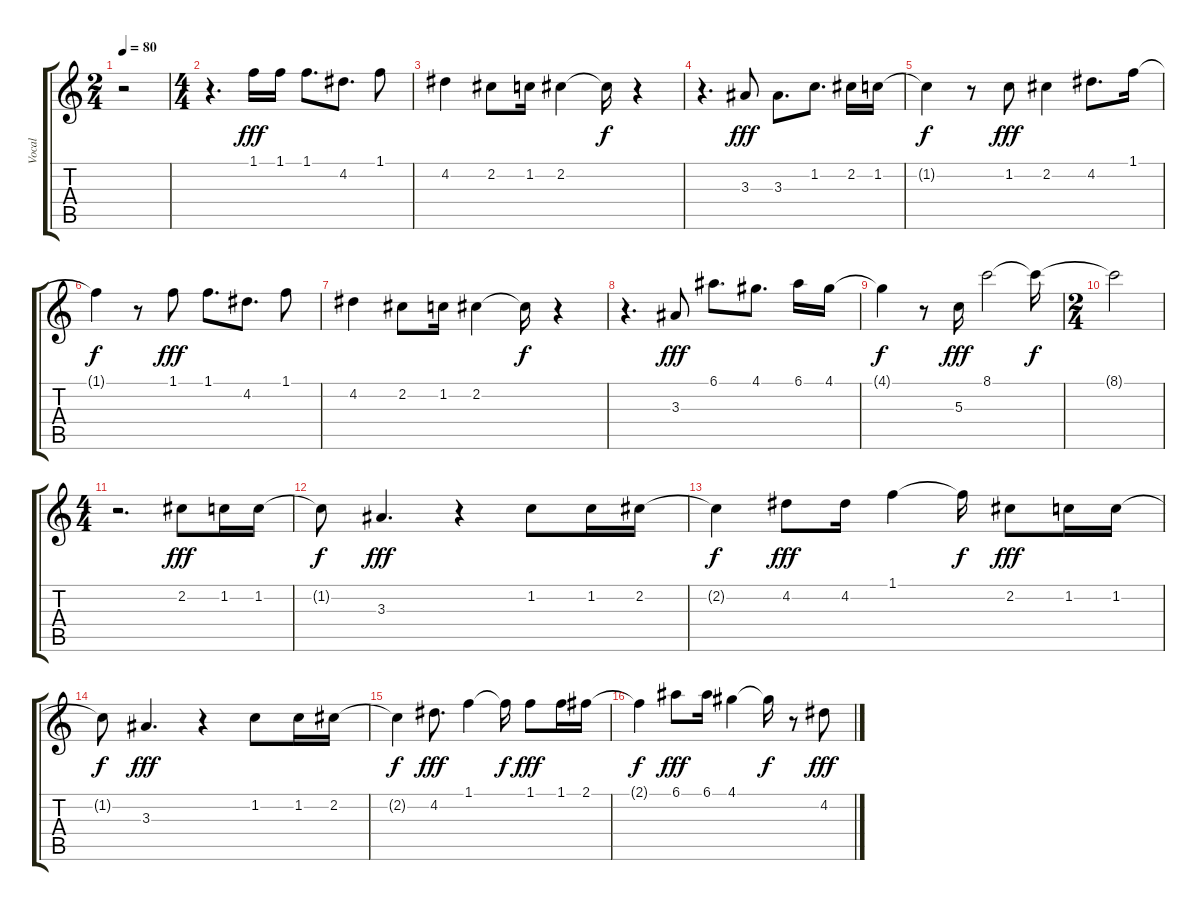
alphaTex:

\track ("Vocal" "Vocal") {instrument distortionguitar}
\staff {score tabs}
\tuning (E4 B3 G3 D3 A2 E2) {hide}
\ts (2 4)
\tempo 80
\clef g2
\ks c
r.2{dy f} |
\ts (4 4)
r.4{d} 1.1.16{dy fff} 1.1.16 1.1.8{d} 4.2.8{d} 1.1.8 |
4.2.4 2.2.8 1.2.16 2.2.4 2.2{t}.16{dy f} r.4 |
r.4{d} 3.3.8{dy fff} 3.3.8{d} 1.2.8{d} 2.2.16 1.2.16 |
1.2{t}.4{dy f} r.8 1.2.8{dy fff} 2.2.4 4.2.8{d} 1.1.16 |
1.1{t}.4{dy f} r.8 1.1.8{dy fff} 1.1.8{d} 4.2.8{d} 1.1.8 |
4.2.4 2.2.8 1.2.16 2.2.4 2.2{t}.16{dy f} r.4 |
r.4{d} 3.3.8{dy fff} 6.1.8{d} 4.1.8{d} 6.1.16 4.1.16 |
4.1{t}.4{dy f} r.8 5.3.16{dy fff} 8.1.2 8.1{t}.16{dy f} |
\ts (2 4)
8.1{t}.2 |
\ts (4 4)
r.2{d} 2.2.8{dy fff} 1.2.16 1.2.16 |
1.2{t}.8{dy f} 3.3.4{d dy fff} r.4 1.2.8 1.2.16 2.2.16 |
2.2{t}.4{dy f} 4.2.8{dy fff} 4.2.16 1.1.4 1.1{t}.16{dy f} 2.2.8{dy fff} 1.2.16 1.2.16 |
1.2{t}.8{dy f} 3.3.4{d dy fff} r.4 1.2.8 1.2.16 2.2.16 |
2.2{t}.4{dy f} 4.2.8{d dy fff} 1.1.4 1.1{t}.16{dy f} 1.1.8{dy fff} 1.1.16 2.1.16 |
2.1{t}.4{dy f} 6.1.8{dy fff} 6.1.16 4.1.4 4.1{t}.16{dy f} r.8 4.2.8{dy fff}
